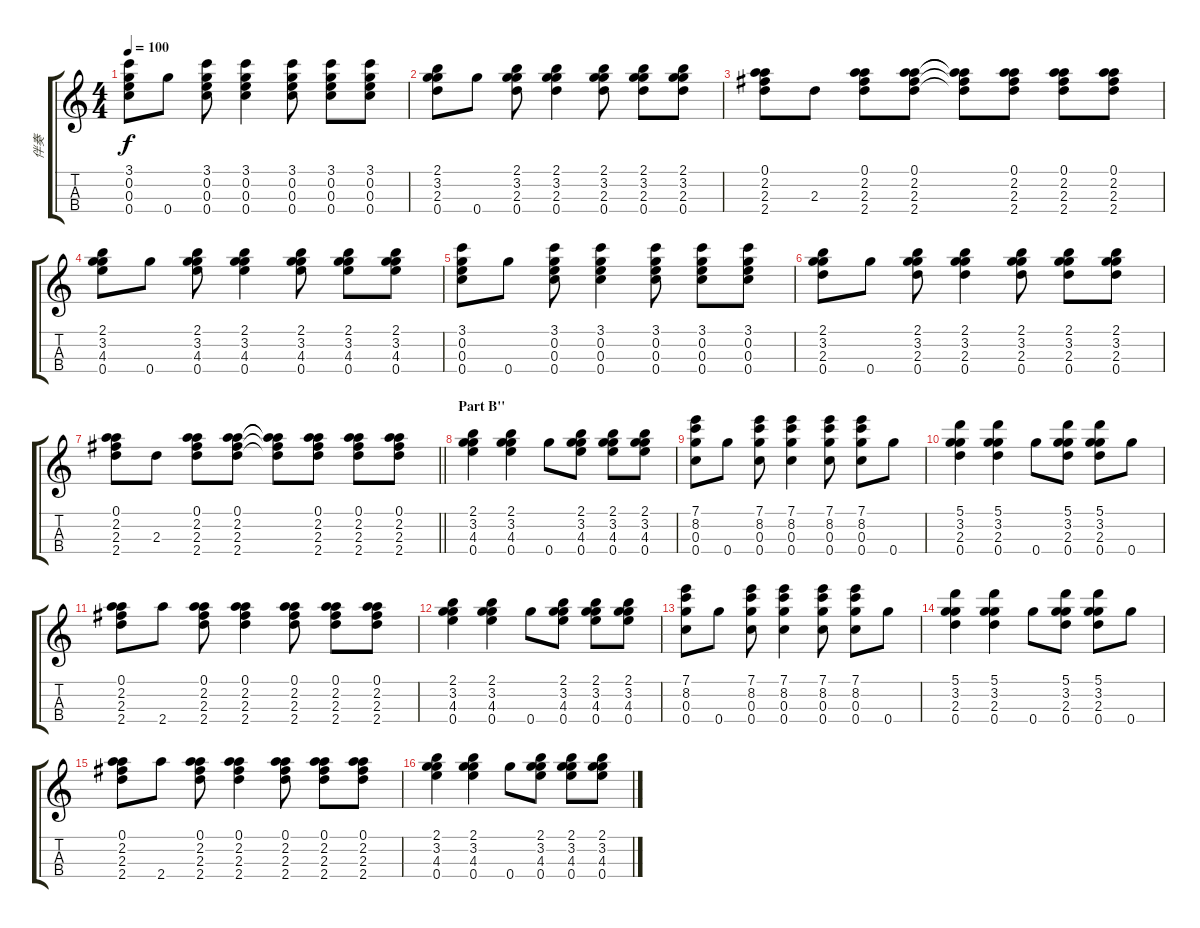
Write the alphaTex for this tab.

\track ("伴奏" "伴奏") {instrument acousticguitarnylon}
\staff {score tabs}
\tuning (A4 E4 C4 G4) {hide}
\ts (4 4)
\tempo 100
\clef g2
\ks c
(3.1 0.2 0.3 0.4).8{dy f} 0.4.8 (3.1 0.2 0.3 0.4).8 (3.1 0.2 0.3 0.4).4 (3.1 0.2 0.3 0.4).8 (3.1 0.2 0.3 0.4).8 (3.1 0.2 0.3 0.4).8 |
(2.1 3.2 2.3 0.4).8 0.4.8 (2.1 3.2 2.3 0.4).8 (2.1 3.2 2.3 0.4).4 (2.1 3.2 2.3 0.4).8 (2.1 3.2 2.3 0.4).8 (2.1 3.2 2.3 0.4).8 |
(0.1 2.2 2.3 2.4).8 2.3.8 (0.1 2.2 2.3 2.4).8 (0.1 2.2 2.3 2.4).8 (0.1{t} 2.2{t} 2.3{t} 2.4{t}).8 (0.1 2.2 2.3 2.4).8 (0.1 2.2 2.3 2.4).8 (0.1 2.2 2.3 2.4).8 |
(2.1 3.2 4.3 0.4).8 0.4.8 (2.1 3.2 4.3 0.4).8 (2.1 3.2 4.3 0.4).4 (2.1 3.2 4.3 0.4).8 (2.1 3.2 4.3 0.4).8 (2.1 3.2 4.3 0.4).8 |
(3.1 0.2 0.3 0.4).8 0.4.8 (3.1 0.2 0.3 0.4).8 (3.1 0.2 0.3 0.4).4 (3.1 0.2 0.3 0.4).8 (3.1 0.2 0.3 0.4).8 (3.1 0.2 0.3 0.4).8 |
(2.1 3.2 2.3 0.4).8 0.4.8 (2.1 3.2 2.3 0.4).8 (2.1 3.2 2.3 0.4).4 (2.1 3.2 2.3 0.4).8 (2.1 3.2 2.3 0.4).8 (2.1 3.2 2.3 0.4).8 |
\barLineRight lightlight
(0.1 2.2 2.3 2.4).8 2.3.8 (0.1 2.2 2.3 2.4).8 (0.1 2.2 2.3 2.4).8 (0.1{t} 2.2{t} 2.3{t} 2.4{t}).8 (0.1 2.2 2.3 2.4).8 (0.1 2.2 2.3 2.4).8 (0.1 2.2 2.3 2.4).8 |
\section ("" "Part B''")
(2.1 3.2 4.3 0.4).4 (2.1 3.2 4.3 0.4).4 0.4.8 (2.1 3.2 4.3 0.4).8 (2.1 3.2 4.3 0.4).8 (2.1 3.2 4.3 0.4).8 |
(7.1 8.2 0.3 0.4).8 0.4.8 (7.1 8.2 0.3 0.4).8 (7.1 8.2 0.3 0.4).4 (7.1 8.2 0.3 0.4).8 (7.1 8.2 0.3 0.4).8 0.4.8 |
(5.1 3.2 2.3 0.4).4 (5.1 3.2 2.3 0.4).4 0.4.8 (5.1 3.2 2.3 0.4).8 (5.1 3.2 2.3 0.4).8 0.4.8 |
(0.1 2.2 2.3 2.4).8 2.4.8 (0.1 2.2 2.3 2.4).8 (0.1 2.2 2.3 2.4).4 (0.1 2.2 2.3 2.4).8 (0.1 2.2 2.3 2.4).8 (0.1 2.2 2.3 2.4).8 |
(2.1 3.2 4.3 0.4).4 (2.1 3.2 4.3 0.4).4 0.4.8 (2.1 3.2 4.3 0.4).8 (2.1 3.2 4.3 0.4).8 (2.1 3.2 4.3 0.4).8 |
(7.1 8.2 0.3 0.4).8 0.4.8 (7.1 8.2 0.3 0.4).8 (7.1 8.2 0.3 0.4).4 (7.1 8.2 0.3 0.4).8 (7.1 8.2 0.3 0.4).8 0.4.8 |
(5.1 3.2 2.3 0.4).4 (5.1 3.2 2.3 0.4).4 0.4.8 (5.1 3.2 2.3 0.4).8 (5.1 3.2 2.3 0.4).8 0.4.8 |
(0.1 2.2 2.3 2.4).8 2.4.8 (0.1 2.2 2.3 2.4).8 (0.1 2.2 2.3 2.4).4 (0.1 2.2 2.3 2.4).8 (0.1 2.2 2.3 2.4).8 (0.1 2.2 2.3 2.4).8 |
(2.1 3.2 4.3 0.4).4 (2.1 3.2 4.3 0.4).4 0.4.8 (2.1 3.2 4.3 0.4).8 (2.1 3.2 4.3 0.4).8 (2.1 3.2 4.3 0.4).8
